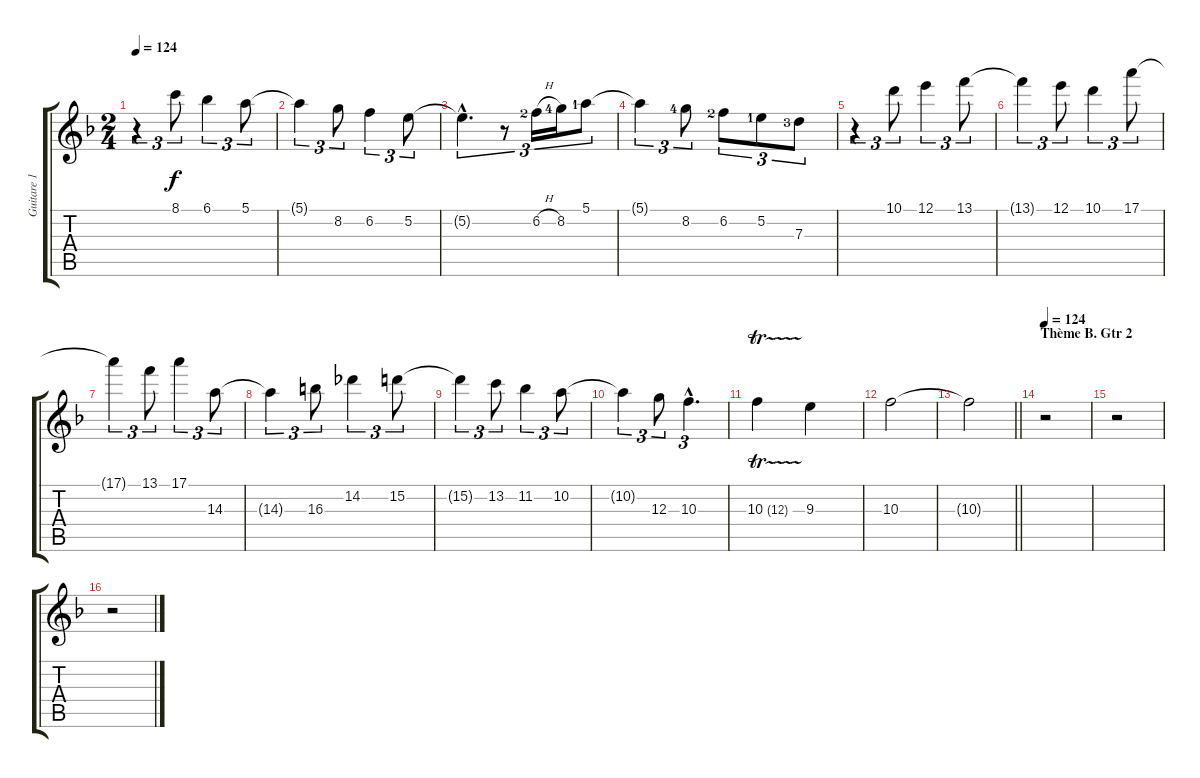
\track ("Guitare 1" "Guitare 1") {instrument acousticguitarnylon}
\staff {score tabs}
\tuning (E4 B3 G3 D3 A2 E2) {hide}
\ts (2 4)
\tempo 124
\clef g2
\ks dminor
r.4{tu (3 2) dy f} 8.1.8{tu (3 2)} 6.1.4{tu (3 2)} 5.1.8{tu (3 2)} |
5.1{t}.4{tu (3 2)} 8.2.8{tu (3 2)} 6.2.4{tu (3 2)} 5.2.8{tu (3 2)} |
5.2{hac t}.4{d tu (3 2)} r.8{tu (3 2)} 6.2{h lf 3}.16{tu (3 2)} 8.2{lf 5}.16{tu (3 2)} 5.1{lf 2}.8{tu (3 2)} |
5.1{t}.4{tu (3 2)} 8.2{lf 5}.8{tu (3 2)} 6.2{lf 3}.8{tu (3 2)} 5.2{lf 2}.8{tu (3 2)} 7.3{lf 4}.8{tu (3 2)} |
r.4{tu (3 2)} 10.1.8{tu (3 2)} 12.1.4{tu (3 2)} 13.1.8{tu (3 2)} |
13.1{t}.4{tu (3 2)} 12.1.8{tu (3 2)} 10.1.4{tu (3 2)} 17.1.8{tu (3 2)} |
17.1{t}.4{tu (3 2)} 13.1.8{tu (3 2)} 17.1.4{tu (3 2)} 14.3.8{tu (3 2)} |
14.3{t}.4{tu (3 2)} 16.3.8{tu (3 2)} 14.2.4{tu (3 2)} 15.2.8{tu (3 2)} |
15.2{t}.4{tu (3 2)} 13.2.8{tu (3 2)} 11.2.4{tu (3 2)} 10.2.8{tu (3 2)} |
10.2{t}.4{tu (3 2)} 12.3.8{tu (3 2)} 10.3{hac}.4{d tu (3 2)} |
10.3{tr (12 32)}.4 9.3.4 |
10.3.2 |
\barLineRight lightlight
10.3{t}.2 |
\section ("" "Thème B. Gtr 2")
\tempo 124
r.2 |
r.2 |
r.2
